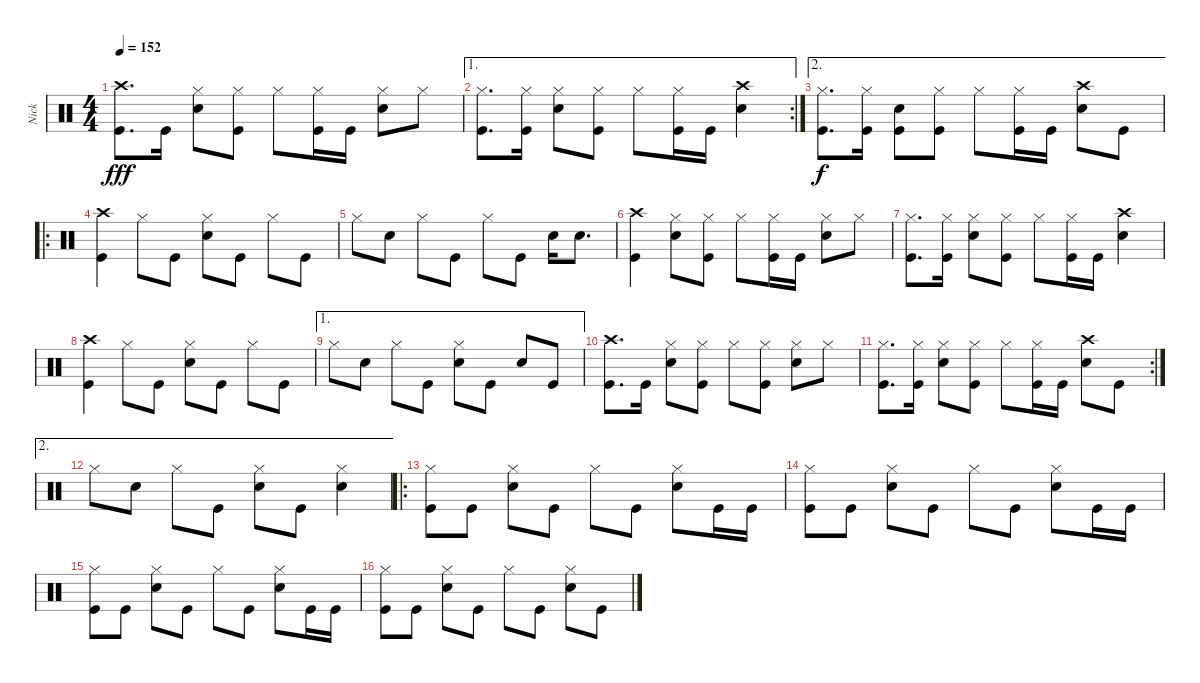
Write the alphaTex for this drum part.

\track ("Nick" "Nick") {solo instrument percussion}
\staff {score}
\articulation defaults
\ts (4 4)
\tempo 152
\clef neutral
\ks c
("Kick (hit)" "Crash high (hit)").8{d dy fff} "Kick (hit)".16 ("Hi-Hat (closed)" "Snare (hit) 2").8 ("Kick (hit)" "Hi-Hat (closed)").8 "Hi-Hat (closed)".8 ("Kick (hit)" "Hi-Hat (closed)").16 "Kick (hit)".16 ("Hi-Hat (closed)" "Snare (hit) 2").8 "Hi-Hat (closed)".8 |
\ae 1
\rc 2
("Kick (hit)" "Hi-Hat (closed)").8{d} ("Kick (hit)" "Hi-Hat (closed)").16 ("Hi-Hat (closed)" "Snare (hit) 2").8 ("Kick (hit)" "Hi-Hat (closed)").8 "Hi-Hat (closed)".8 ("Kick (hit)" "Hi-Hat (closed)").16 "Kick (hit)".16 ("Snare (hit) 2" "Crash high (hit)").4 |
\ae 2
("Kick (hit)" "Hi-Hat (closed)").8{d dy f} ("Kick (hit)" "Hi-Hat (closed)").16 ("Kick (hit)" "Snare (hit) 2").8 ("Kick (hit)" "Hi-Hat (closed)").8 "Hi-Hat (closed)".8 ("Kick (hit)" "Hi-Hat (closed)").16 "Kick (hit)".16 ("Snare (hit) 2" "Crash high (hit)").8 "Kick (hit)".8 |
\ro
("Kick (hit)" "Crash high (hit)").4 "Hi-Hat (closed)".8 "Kick (hit)".8 ("Hi-Hat (closed)" "Snare (hit) 2").8 "Kick (hit)".8 "Hi-Hat (closed)".8 "Kick (hit)".8 |
"Hi-Hat (closed)".8 "Snare (hit) 2".8 "Hi-Hat (closed)".8 "Kick (hit)".8 "Hi-Hat (closed)".8 "Kick (hit)".8 "Snare (hit) 2".16 "Snare (hit) 2".8{d} |
("Kick (hit)" "Crash high (hit)").4 ("Hi-Hat (closed)" "Snare (hit) 2").8 ("Kick (hit)" "Hi-Hat (closed)").8 "Hi-Hat (closed)".8 ("Kick (hit)" "Hi-Hat (closed)").16 "Kick (hit)".16 ("Hi-Hat (closed)" "Snare (hit) 2").8 "Hi-Hat (closed)".8 |
("Kick (hit)" "Hi-Hat (closed)").8{d} ("Kick (hit)" "Hi-Hat (closed)").16 ("Hi-Hat (closed)" "Snare (hit) 2").8 ("Kick (hit)" "Hi-Hat (closed)").8 "Hi-Hat (closed)".8 ("Kick (hit)" "Hi-Hat (closed)").16 "Kick (hit)".16 ("Snare (hit) 2" "Crash high (hit)").4 |
("Kick (hit)" "Crash high (hit)").4 "Hi-Hat (closed)".8 "Kick (hit)".8 ("Hi-Hat (closed)" "Snare (hit) 2").8 "Kick (hit)".8 "Hi-Hat (closed)".8 "Kick (hit)".8 |
\ae 1 "Hi-Hat (closed)".8 "Snare (hit) 2".8 "Hi-Hat (closed)".8 "Kick (hit)".8
("Hi-Hat (closed)" "Snare (hit) 2").8 "Kick (hit)".8 "Snare (hit) 2".8 "Kick (hit)".8 |
("Kick (hit)" "Crash high (hit)").8{d} "Kick (hit)".16 ("Hi-Hat (closed)" "Snare (hit) 2").8 ("Kick (hit)" "Hi-Hat (closed)").8 "Hi-Hat (closed)".8 ("Kick (hit)" "Hi-Hat (closed)").8 ("Hi-Hat (closed)" "Snare (hit) 2").8 "Hi-Hat (closed)".8 |
\rc 2
("Kick (hit)" "Hi-Hat (closed)").8{d} ("Kick (hit)" "Hi-Hat (closed)").16 ("Hi-Hat (closed)" "Snare (hit) 2").8 ("Kick (hit)" "Hi-Hat (closed)").8 "Hi-Hat (closed)".8 ("Kick (hit)" "Hi-Hat (closed)").16 "Kick (hit)".16 ("Snare (hit) 2" "Crash high (hit)").8 "Kick (hit)".8 |
\ae 2 "Hi-Hat (closed)".8 "Snare (hit) 2".8 "Hi-Hat (closed)".8 "Kick (hit)".8
("Hi-Hat (closed)" "Snare (hit) 2").8 "Kick (hit)".8 ("Hi-Hat (closed)" "Snare (hit) 2").4 |
\ro
("Kick (hit)" "Hi-Hat (closed)").8 "Kick (hit)".8 ("Hi-Hat (closed)" "Snare (hit) 2").8 "Kick (hit)".8 "Hi-Hat (closed)".8 "Kick (hit)".8 ("Hi-Hat (closed)" "Snare (hit) 2").8 "Kick (hit)".16 "Kick (hit)".16 |
("Kick (hit)" "Hi-Hat (closed)").8 "Kick (hit)".8 ("Hi-Hat (closed)" "Snare (hit) 2").8 "Kick (hit)".8 "Hi-Hat (closed)".8 "Kick (hit)".8 ("Hi-Hat (closed)" "Snare (hit) 2").8 "Kick (hit)".16 "Kick (hit)".16 |
("Kick (hit)" "Hi-Hat (closed)").8 "Kick (hit)".8 ("Hi-Hat (closed)" "Snare (hit) 2").8 "Kick (hit)".8 "Hi-Hat (closed)".8 "Kick (hit)".8 ("Hi-Hat (closed)" "Snare (hit) 2").8 "Kick (hit)".16 "Kick (hit)".16 |
("Kick (hit)" "Hi-Hat (closed)").8 "Kick (hit)".8 ("Hi-Hat (closed)" "Snare (hit) 2").8 "Kick (hit)".8 "Hi-Hat (closed)".8 "Kick (hit)".8 ("Hi-Hat (closed)" "Snare (hit) 2").8 "Kick (hit)".8
